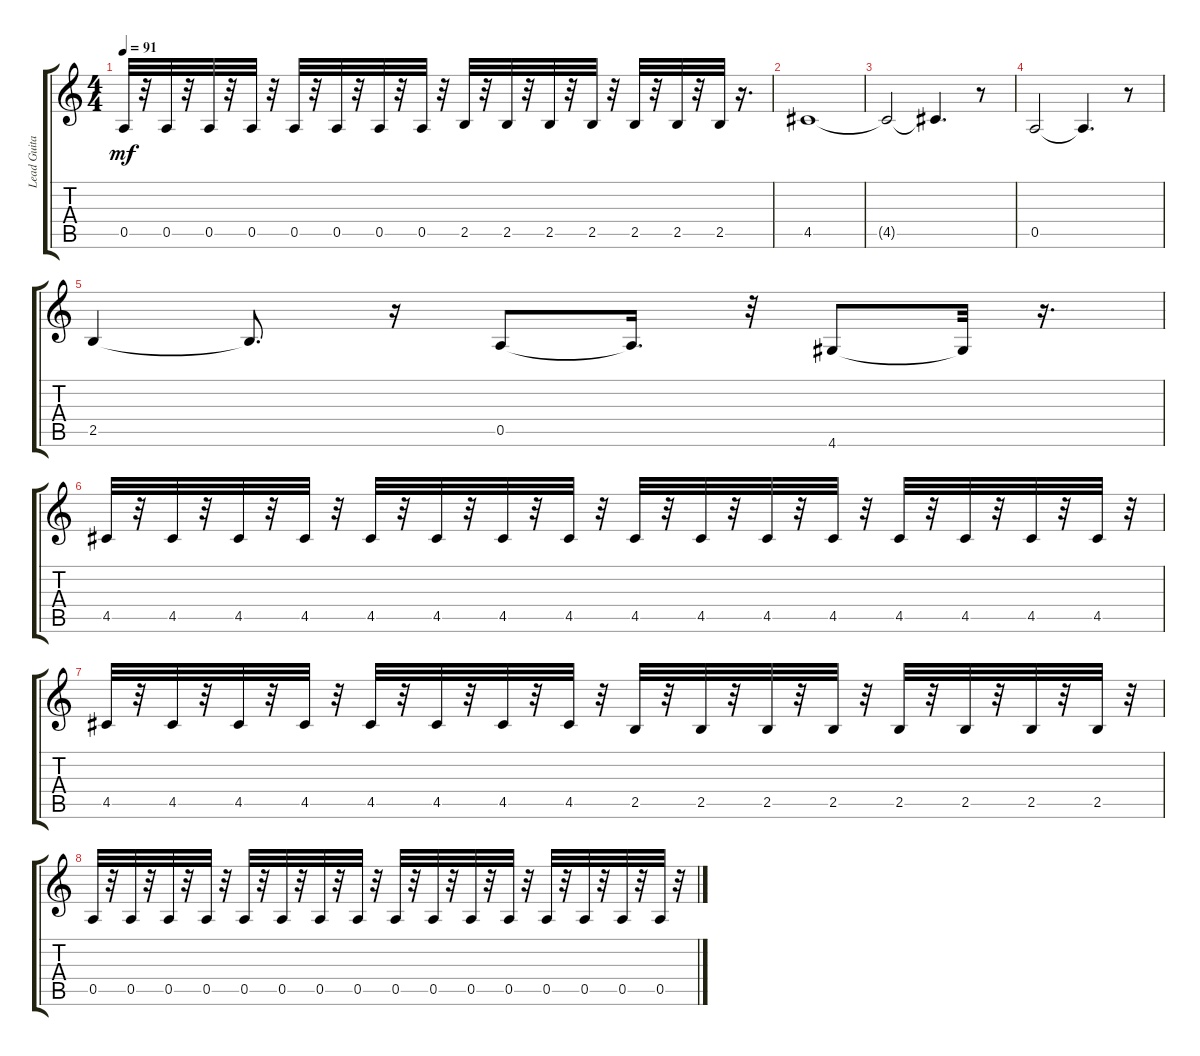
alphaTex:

\track ("Lead Guitar 2" "Lead Guita") {instrument overdrivenguitar}
\staff {score tabs}
\tuning (E4 B3 G3 D3 A2 E2) {hide}
\ts (4 4)
\tempo 91
\clef g2
\ks c
0.5.32{dy mf} r.32 0.5.32 r.32 0.5.32 r.32 0.5.32 r.32 0.5.32 r.32 0.5.32 r.32 0.5.32 r.32 0.5.32 r.32 2.5.32 r.32 2.5.32 r.32 2.5.32 r.32 2.5.32 r.32 2.5.32 r.32 2.5.32 r.32 2.5.32 r.16{d} |
4.5.1 |
4.5{t}.2 4.5{t}.4{d} r.8 |
0.5.2 0.5{t}.4{d} r.8 |
2.5.4 2.5{t}.8{d} r.16 0.5.8 0.5{t}.16{d} r.32 4.6.8 4.6{t}.32 r.16{d} |
4.5.32 r.32 4.5.32 r.32 4.5.32 r.32 4.5.32 r.32 4.5.32 r.32 4.5.32 r.32 4.5.32 r.32 4.5.32 r.32 4.5.32 r.32 4.5.32 r.32 4.5.32 r.32 4.5.32 r.32 4.5.32 r.32 4.5.32 r.32 4.5.32 r.32 4.5.32 r.32 |
4.5.32 r.32 4.5.32 r.32 4.5.32 r.32 4.5.32 r.32 4.5.32 r.32 4.5.32 r.32 4.5.32 r.32 4.5.32 r.32 2.5.32 r.32 2.5.32 r.32 2.5.32 r.32 2.5.32 r.32 2.5.32 r.32 2.5.32 r.32 2.5.32 r.32 2.5.32 r.32 |
0.5.32 r.32 0.5.32 r.32 0.5.32 r.32 0.5.32 r.32 0.5.32 r.32 0.5.32 r.32 0.5.32 r.32 0.5.32 r.32 0.5.32 r.32 0.5.32 r.32 0.5.32 r.32 0.5.32 r.32 0.5.32 r.32 0.5.32 r.32 0.5.32 r.32 0.5.32 r.32
